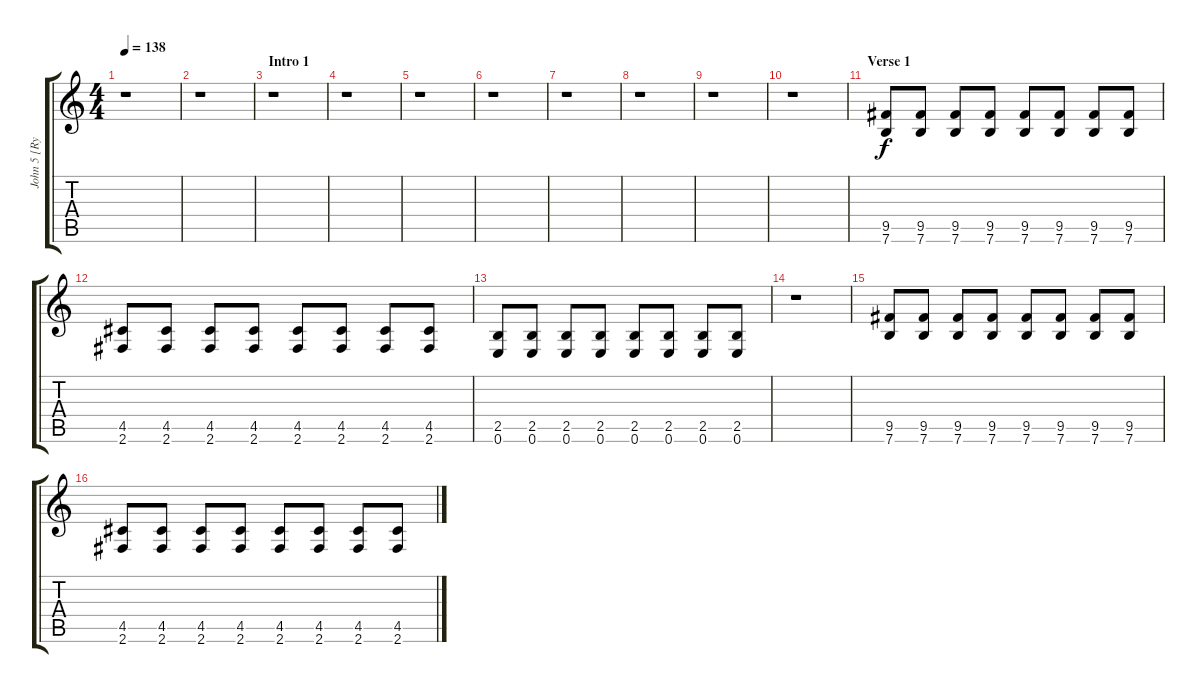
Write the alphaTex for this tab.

\track ("John 5 [Rythm guitar]" "John 5 [Ry") {instrument distortionguitar}
\staff {score tabs}
\tuning (E4 B3 G3 D3 A2 E2) {hide}
\ts (4 4)
\tempo 138
\clef g2
\ks c
r.1{dy f instrument distortionguitar} |
r.1 |
\section ("" "Intro 1")
r.1 |
r.1 |
r.1 |
r.1 |
r.1 |
r.1 |
r.1 |
r.1 |
\section ("" "Verse 1")
(9.5 7.6).8 (9.5 7.6).8 (9.5 7.6).8 (9.5 7.6).8 (9.5 7.6).8 (9.5 7.6).8 (9.5 7.6).8 (9.5 7.6).8 |
(4.5 2.6).8 (4.5 2.6).8 (4.5 2.6).8 (4.5 2.6).8 (4.5 2.6).8 (4.5 2.6).8 (4.5 2.6).8 (4.5 2.6).8 |
(2.5 0.6).8 (2.5 0.6).8 (2.5 0.6).8 (2.5 0.6).8 (2.5 0.6).8 (2.5 0.6).8 (2.5 0.6).8 (2.5 0.6).8 |
r.1 |
(9.5 7.6).8 (9.5 7.6).8 (9.5 7.6).8 (9.5 7.6).8 (9.5 7.6).8 (9.5 7.6).8 (9.5 7.6).8 (9.5 7.6).8 |
(4.5 2.6).8 (4.5 2.6).8 (4.5 2.6).8 (4.5 2.6).8 (4.5 2.6).8 (4.5 2.6).8 (4.5 2.6).8 (4.5 2.6).8
